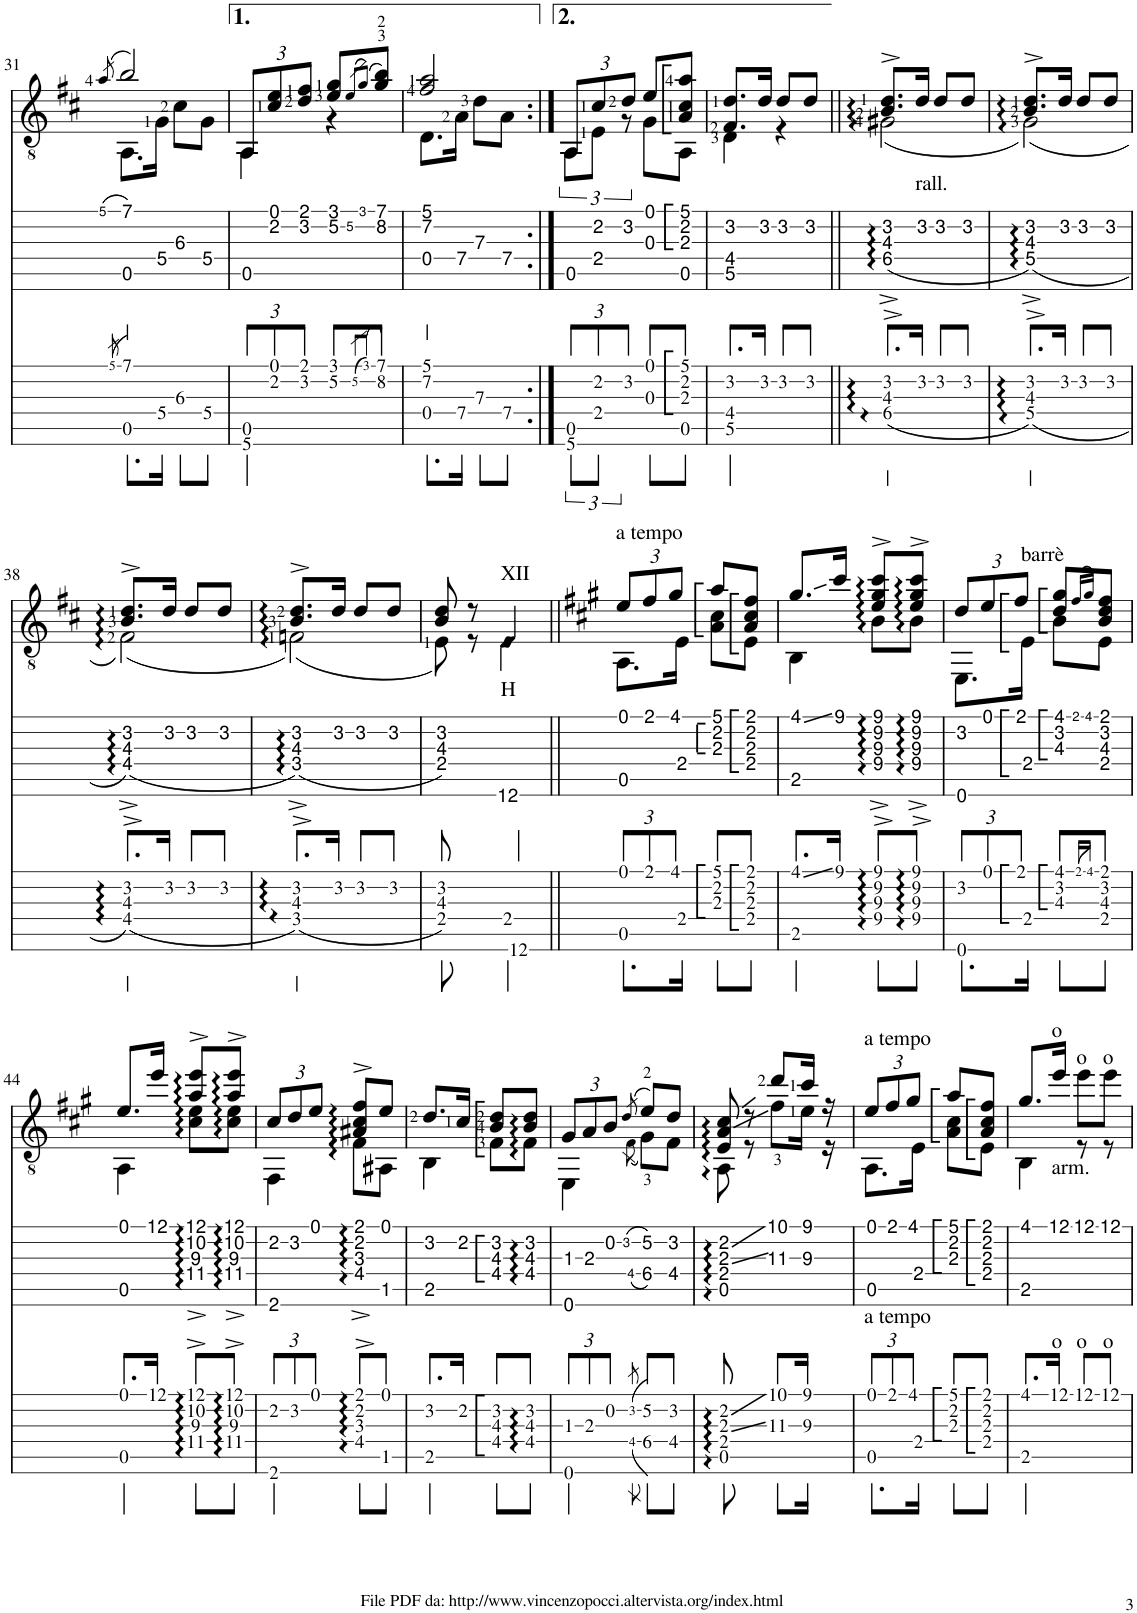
**kern	**kern	**kern
*part2	*part1	*part1
*staff3	*staff2	*staff1
*I"Chitarra classica (Intavolatura)	*I"Guitar	*
!!LO:PB:g=z
*	*	*clefGv2
*k[f#c#]	*k[f#c#]	*k[f#c#]
*M2/4	*M2/4	*M2/4
=31	=31	=31
(8qa/	qa	(8qa/
*^	*^	*^
2b/)	8.AA\L	2b	8.AAL	2b/)	8.AA\L
.	16G\Jk	.	16GJk	.	16G\Jk
.	8c#\L	.	8c#L	.	8c#\L
.	8G\J	.	8GJ	.	8G\J
=32	=32	=32	=32	=32	=32
*Xbrackettup	*	*Xbrackettup	*	*Xbrackettup	*
12AA/L	4AA\	12AAL	4AA	12AA/L	4AA\
12c#/ 12e/	.	12c#\ 12e\	.	12c#/ 12e/	.
12d/ 12f#/J	.	12d\ 12f#\J	.	12d/ 12f#/J	.
8e/ 8g/L	4r	8e\ 8g\L	4r	8e/ 8g/L	4r
(8qe/L	.	qe	.	(8qe/L	.
(8qg/J)	.	qg	.	(8qg/J)	.
8g/ 8b/J)	.	8g\ 8b\J	.	8g/ 8b/J)	.
=33	=33	=33	=33	=33	=33
2f#/ 2a/	8.D\L	2f# 2a	8.DL	2f#/ 2a/	8.D\L
.	16A\Jk	.	16AJk	.	16A\Jk
.	8d\L	.	8dL	.	8d\L
.	8A\J	.	8AJ	.	8A\J
=34:|!	=34:|!	=34:|!	=34:|!	=34:|!	=34:|!
*	*brackettup	*	*	*	*brackettup
12AA/L	12AA\L	12AAL	12AAL	12AA/L	12AA\L
12c#/	12E\J	12c#	12EJ	12c#/	12E\J
12d/J	12r	12dJ	12r	12d/J	12r
8e/L	8G\L	8eL	8GL	8e/L	8G\L
8A/ 8c#/ 8a/J	8AA\J	8A\ 8c#\ 8a\J	8AAJ	8A/ 8c#/ 8a/J	8AA\J
=35	=35	=35	=35	=35	=35
8.F#/ 8.d/L	4D\	8.F#\ 8.d\L	4D	8.F#/ 8.d/L	4D\
16d/Jk	.	16dJk	.	16d/Jk	.
8d/L	4r	8dL	4r	8d/L	4r
8d/J	.	8dJ	.	8d/J	.
=36||	=36||	=36||	=36||	=36||	=36||
8.B/^ 8.d/^L	(2G#X\	8.B^\ 8.d^\L	2G#	8.B/^ 8.d/^L	(2G#X\
!	!	!LO:TX:a:t=rall.	!	!	!
16d/Jk	.	16dJk	.	16d/Jk	.
8d/L	.	8dL	.	8d/L	.
8d/J	.	8dJ	.	8d/J	.
=37	=37	=37	=37	=37	=37
8.B/^ 8.d/^L	(2G\)	8.B^\ 8.d^\L	2G	8.B/^ 8.d/^L	(2G\)
16d/Jk	.	16dJk	.	16d/Jk	.
8d/L	.	8dL	.	8d/L	.
8d/J	.	8dJ	.	8d/J	.
!!LO:LB:g=z	!!
=38	=38	=38	=38	=38	=38
8.B/^ 8.d/^L	(2F#\)	8.B^\ 8.d^\L	2F#	8.B/^ 8.d/^L	(2F#\)
16d/Jk	.	16dJk	.	16d/Jk	.
8d/L	.	8dL	.	8d/L	.
8d/J	.	8dJ	.	8d/J	.
=39	=39	=39	=39	=39	=39
8.B/^ 8.d/^L	(2Fn\)	8.B^\ 8.d^\L	2F	8.B/^ 8.d/^L	(2Fn\)
16d/Jk	.	16dJk	.	16d/Jk	.
8d/L	.	8dL	.	8d/L	.
8d/J	.	8dJ	.	8d/J	.
=40	=40	=40	=40	=40	=40
8B/ 8d/	8E\)	8B 8d	8E	8B/ 8d/	8E\)
8r	8r	8r	8r	8r	8r
!	!	!	!	!LO:TX:a:t=XII	!
!	!	!LO:TX:a:t=H	!	!	!
!LO:N:head=diamond	!LO:N:head=diamond	!LO:N:head=diamond	!LO:N:head=diamond	!LO:N:head=diamond	!LO:N:head=diamond
4E/	4E\	4E	4E	4E/	4E\
=41||	=41||	=41||	=41||	=41||	=41||
*k[f#c#g#]	*	*k[f#c#g#]	*	*k[f#c#g#]	*
*Xbrackettup	*	*	*	*Xbrackettup	*
!	!	!	!	!LO:TX:a:t=a tempo	!
12e/L	8.AA\L	12eL	8.AAL	12e/L	8.AA\L
12f#/	.	12f#	.	12f#/	.
12g#/J	.	12g#J	.	12g#/J	.
.	16E\Jk	.	16EJk	.	16E\Jk
8a/L	8A\ 8c#\L	8aL	8A\ 8c#\L	8a/L	8A\ 8c#\L
8A/ 8c#/ 8f#/J	8E\J	8A\ 8c#\ 8f#\J	8EJ	8A/ 8c#/ 8f#/J	8E\J
=42	=42	=42	=42	=42	=42
8.g#/L	4BB\	8.g#L	4BB	8.g#/L	4BB\
16cc#/Jk	.	16cc#Jk	.	16cc#/Jk	.
8e/^ 8g#/^ 8cc#/^L	8B\L	8e^\ 8g#^\ 8cc#^\L	8BL	8e/^ 8g#/^ 8cc#/^L	8B\L
8e/^ 8g#/^ 8cc#/^J	8B\J	8e^\ 8g#^\ 8cc#^\J	8BJ	8e/^ 8g#/^ 8cc#/^J	8B\J
=43	=43	=43	=43	=43	=43
12d/L	8.EE\L	12dL	8.EEL	12d/L	8.EE\L
12e/	.	12e	.	12e/	.
12f#/J	.	12f#J	.	12f#/J	.
!	!	!	!	!	!LO:TX:a:t=barrè
.	16E\Jk	.	16EJk	.	16E\Jk
8d/ 8g#/L	8B\L	8d\ 8g#\L	8BL	8d/ 8g#/L	8B\L
(16qf#/LL	.	qf#	.	(16qf#/LL	.
16qg#/JJ)	.	qg#	.	16qg#/JJ)	.
8B/ 8d/ 8f#/J	8E\J	8B\ 8d\ 8f#\J	8EJ	8B/ 8d/ 8f#/J	8E\J
!!LO:LB:g=z	!!
=44	=44	=44	=44	=44	=44
8.e/L	4AA\	8.eL	4AA	8.e/L	4AA\
16ee/Jk	.	16eeJk	.	16ee/Jk	.
8a/^ 8ee/^L	8c#\ 8e\L	8a^\ 8ee^\L	8c#\ 8e\L	8a/^ 8ee/^L	8c#\ 8e\L
8a/^ 8ee/^J	8c#\ 8e\J	8a^\ 8ee^\J	8c#\ 8e\J	8a/^ 8ee/^J	8c#\ 8e\J
=45	=45	=45	=45	=45	=45
12c#/L	4FF#\	12c#L	4FF#	12c#/L	4FF#\
12d/	.	12d	.	12d/	.
12e/J	.	12eJ	.	12e/J	.
8A#X/^ 8c#/^ 8f#/^L	8F#\L	8A#^\ 8c#^\ 8f#^\L	8F#L	8A#X/^ 8c#/^ 8f#/^L	8F#\L
8e/J	8AA#X\J	8eJ	8AA#J	8e/J	8AA#X\J
=46	=46	=46	=46	=46	=46
8.d/L	4BB\	8.dL	4BB	8.d/L	4BB\
16c#/Jk	.	16c#Jk	.	16c#/Jk	.
8B/ 8d/L	8F#\L	8B\ 8d\L	8F#L	8B/ 8d/L	8F#\L
8B/ 8d/J	8F#\J	8B\ 8d\J	8F#J	8B/ 8d/J	8F#\J
=47	=47	=47	=47	=47	=47
12G#/L	4EE\	12G#L	4EE	12G#/L	4EE\
12A/	.	12A	.	12A/	.
12B/J	.	12BJ	.	12B/J	.
(8qd/	(8qF#\	qd	qF#	(8qd/	(8qF#\
8e/L)	8G#\L)	8eL	8G#L	8e/L)	8G#\L)
8d/J	8F#\J	8dJ	8F#J	8d/J	8F#\J
=48	=48	=48	=48	=48	=48
8E/ 8A/ 8c#/	8AA\	8E 8A 8c#	8AA	8E/ 8A/ 8c#/	8AA\
8r	8r	8r	8r	8r	8r
8dd/L	8f#\L	8ddL	8f#L	8dd/L	8f#\L
16cc#/Jk	16e\Jk	16cc#Jk	16eJk	16cc#/Jk	16e\Jk
16r	16r	16r	16r	16r	16r
=49	=49	=49	=49	=49	=49
!	!	!	!	!LO:TX:a:t=a tempo	!
!LO:TX:a:t=a tempo	!	!	!	!	!
12e/L	8.AA\L	12eL	8.AAL	12e/L	8.AA\L
12f#/	.	12f#	.	12f#/	.
12g#/J	.	12g#J	.	12g#/J	.
.	16E\Jk	.	16EJk	.	16E\Jk
8a/L	8A\ 8c#\L	8aL	8A\ 8c#\L	8a/L	8A\ 8c#\L
8A/ 8c#/ 8f#/J	8E\J	8A\ 8c#\ 8f#\J	8EJ	8A/ 8c#/ 8f#/J	8E\J
=50	=50	=50	=50	=50	=50
8.g#/L	4BB\	8.g#L	4BB	8.g#/L	4BB\
!	!	!	!	!LO:TX:a:t=o	!
!	!	!LO:TX:a:t=arm.	!	!	!
!LO:TX:a:t=o	!	!	!	!	!
16ee/Jk	.	16eeJk	.	16ee/Jk	.
!	!	!	!	!LO:TX:a:t=o	!
!LO:TX:a:t=o	!	!	!	!	!
8ee/L	8r	8eeL	8r	8ee\L	8r
!	!	!	!	!LO:TX:a:t=o	!
!LO:TX:a:t=o	!	!	!	!	!
8ee/J	8r	8eeJ	8r	8ee\J	8r
*v	*v	*	*	*	*
*	*v	*v	*	*
*	*	*v	*v
=	=	=
*-	*-	*-
